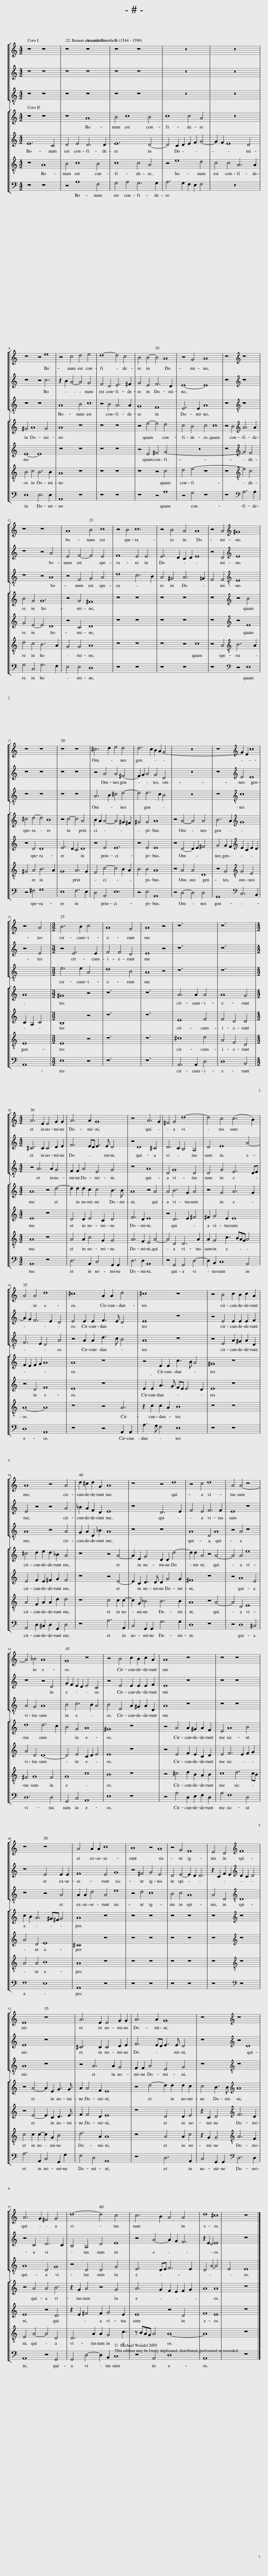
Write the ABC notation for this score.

X:1
%%score [ 1 2 3 ] [ 4 5 6 7 ]
L:1/8
M:4/2
I:linebreak $
K:C
V:1 treble
V:2 treble
V:3 treble-8
V:4 treble
V:5 treble
V:6 treble-8
V:7 bass
V:1
 z8 z8 | z8 z8 | z8 z8 | z16 | z16 |$ %5
 z8 z4 e8 | z4 c4 d4 e4 | d8- d4 c4 | B4 B4- B4 A8 | z4 G4 A8 | %10
 z8[K:treble] z8 |$ z8 z8 | A8 B4 c8 | z4 B4 c12 | z4 B4 A4 A8 | %15
 z4 A4[K:treble] ^G8 |$ z8 z8 | z8 z8 | ^c6 d2 e4 d4 | d6 c2 B2 A2 G4- | %20
 z16 | z8[K:treble] G2 E2 c8 |$ z4 A4 |[M:3/2] B6 B2 c4 | A8 G4 | %25
 A8 z4 | z12 | z12 |$[M:4/2] A6 E2 E4 G2 G2 | A6 A2 G8 | %30
 z8 A6 G2 | ^F4 G4 d8- | d4 c4 (c6 B2) |$ A4 A4 d8 | ^c8 A2 A2 d4 | %35
 ^c8 z8 | z4 B4 c2 B2 c2 A2 |$ A8 z4 A4 | d2 ^c2 d2 G2 A8 | z8 z4 d8 | %40
 z4 c4 d8 | A4 A4- z8 |$ A4 _B4 A8 | G8 z8 | z4 B4 c2 B2 c2 A2 | %45
 A8 z8 | z8 z8 |$ z8 z8 | A4 A2 A2 c8 | B8 z4 A8 | %50
 z4 G4 F8 | E4 D4[K:treble] F8 |$ E8 z8 | A6 E2 E4 G2 G2 | A6 A2 G8 | %55
 z8[K:treble] z8 |$ A6 G2 ^F4 G4 | d8- d4 c4 | c6 B2 A4 A4 | d8 ^c8 | %60
 z8 |] %61
V:2
 z8 z8 | z8 z8 | z8 z8 | z16 | z16 |$ %5
 z8 z4 c6 | z2 B2 A4- A4 G4 | F4 D4 E6 ^F2 | G4 E4 F6 D2 | E8- E8 | %10
 z8[K:treble] z8 |$ z8 z4 A4 | E4 F4- F4 E4 | F8 E4 E4 | E6 D2 C2 D2 E8 | %15
 z4 D4[K:treble] E8 |$ z8 z8 | z8 z8 | z4 A4 A4 ^F4- | F2 G2 A4 G4 D4 | %20
 z16 | z8[K:treble] E4 E8 |$ z4 E4 |[M:3/2] z4 E6 E2 | F4 F4 D4 | %25
 E8 z4 | z12 | z12 |$[M:4/2] ^C6 C2 C4 D2 E2 | F6 ED E3 E D4 | %30
 z4 D8 ^C4 | D6 C2 B,4 A,4 | D4 E8 A4- |$ A2 G2 F6 E2 D4 | E4 E2 E2 F3 E D4 | %35
 E8 z8 | z4 E4 E2 E2 E2 F2 |$ E4 z4 z4 A4 | _B2 A2 F2 D2 E8 | z8 D6 E2 | %40
 F4 E4 F6 F2 | E8 z8 |$ z8 z4 D4 | G2 F2 E2 D2 E4 C4 | z4 E4 E2 E2 E2 F2 | %45
 E8 z8 | z8 z8 |$ z8 E4 E2 E2 | F8 E4 G8 | z4 ^F4 G4 E4 | %50
 D4 E4- E2 D2 D6 | z2 C2 F2 E2[K:treble] D2 C2 D4 |$ E8 z8 | ^C6 C2 C4 D2 E2 | F6 ED E3 E D4 | %55
 z8[K:treble] z4 D8 |$ z4 C4 D6 C2 | B,4 A,4 D4 E8 | z4 A4- A2 G2 F6 | z2 E2 D4 E8 | %60
 z8 |] %61
V:3
 z8 z8 | z8 z8 | z8 z8 | z16 | z16 |$ %5
 z8 z8 | A8 B4 c8 | z4 B4 A6 A2 | G8 F8 | E6 E2 A8 | %10
 z8[K:treble-8] z8 |$ z8 z4 A8 | z4 F4 G4 A4 | d8 c6 B2 | A4 ^G4 A6 =G2 | %15
 F4 F4[K:treble-8] E8 |$ z8 z8 | z8 z8 | A6 B2 ^c4 d4- | d4 d6 c2 B4 | %20
 z16 | z8[K:treble-8] c8 |$ x4 x4 |[M:3/2] e6 e2 A4 | d8 B4 | %25
 A8 z4 | z12 | z12 |$[M:4/2] z4 A6 A2 G4 | F2 F2 A4 E4 G4 | %30
 z8 A8 | D4 G8 D4 | D4 G4 E6 DE |$ F6 E2 D4 A4 | z4 A2 A2 d3 c B4 | %35
 A8 z8 | z4 E4 A2 ^G2 A2 D2 |$ A8 z4 A4 | G2 A2 D2 _B2 A8 | z8 z8 | %40
 A8 D4 A8 | z4 A4 z8 |$ A4 G4 A8 | B4 c6 B2 A4 | B4 E4 A2 ^G2 A2 D2 | %45
 A8 z8 | z8 z8 |$ z8 z4 A4 | A2 A2 d4 A4 e8 | z4 d4 c8 | %50
 B4 c4 A8 | A4 D4[K:treble-8] D8 |$ A8 z8 | z4 A6 A2 G4 | F2 F2 A4 E4 G4 | %55
 z8[K:treble-8] z8 |$ A8 D4 G8 | z4 D4 D4 G4 | E6 DE F6 E2 | D4 A4- A4 E4 | %60
 E8 |] %61
V:4
 z8 z8 | z8 A8 | B4 c8 B4 | c8 c4 A4 | z16 |$ %5
 ^G4 A8 G4 | A8 z8 | z8 z8 | z4 e4- e4 d4 | c4 B4 c4 c8 | %10
 z4 B4[K:treble] A6 A2 |$ B4 G4 G12 | z4 G4 ^F8 | z8 z8 | z8 z8 | %15
 z8[K:treble] z4 B4 |$ ^c4 d4- d4 B8 | z4 c4- c4 A4 | B2 A2 A4- A4 ^G2 ^F2 | ^G4 G4 A8 | %20
 z4 A4- A4 A4 | B6 A2[K:treble] G8 |$ A8 |[M:3/2] ^G8 z4 | z12 | %25
 z12 | A6 A2 A4 | A8 G4 |$[M:4/2] A8 z4 d4- | d2 d2 d2 c2 c4 B3 B | %30
 A8 z4 A4 | A4 B6 G2 A4 | z4 G4 A6 G2 |$ F2 E2 F2 G2 A8 | A8 z8 | %35
 z4 E2 E2 c3 B A4 | ^G8 z8 |$ ^c4 d2 e2 d2 _B2 A4 | z8 z4 A4- | A2 E2 G4 D2 D2 d4- | %40
 d2 d2 A4 z4 A4- | A4 A4 e8 |$ d8 d6 c2 | B4 G4 A8 | ^G8 z8 | %45
 z4 A4 A2 ^G2 A2 F2 | E4 A8 B4 |$ c2 B2 A6 ^G^F G4 | A8 z8 | z8 z8 | %50
 z8 z8 | z8[K:treble] z8 |$ z4 A4- A2 E2 G3 G | A2 A4 F2 E8 | z4 d4- d2 d2 d2 c2 | %55
 c4 B3 B[K:treble] A8 |$ z4 A4 A4 B6 | z2 G2 A4 z4 G4 | A6 G2 F2 E2 F2 G2 | A8 A8 | %60
 z8 |] %61
V:5
 E12 C4 | D4 E4 D6 D2 | E12 D4- | D4 C2 D2 E2 F2 G4- | G2 F2 E8 D4 |$ %5
 E8- E8 | z8 z8 | z8 z8 | z4 E4 ^F4 G4- | z16 | %10
 z8[K:treble] G4 F4 |$ G4 E4- E4 D8 | z4 C4 D8 | z8 z8 | z8 z8 | %15
 z8[K:treble] z4 E8 |$ z4 D4 D8 | E6 D2 C4 D8 | z4 E4 E12 | z4 E4 E8 | %20
 z4 D4- D2 E2 ^F4 | G4 G2 F2[K:treble] E2 C2 E2 D2 |$ C2 A,2 C4 |[M:3/2] B,8 z4 | z12 | %25
 z12 | E8 F4 | F4 D4 D4 |$[M:4/2] E8 z8 | D4 D2 E4 C2 D4 | %30
 F6 D2 E8 | z4 D6 E2 ^F4 | ^F2 G4 E2 E8 |$ z4 D4 F8 | E8 z8 | %35
 E2 E2 A3 G FE E4 D2 | E8 z8 |$ E4 F2 E2 ^F2 G2 F4 | z8 z4 E4- | E2 C2 D3 D D2 G4 G2 | %40
 ^F8 z8 | z4 A8 E4 |$ A4 D4 D8- | D4 E4 C2 D2 E4 | E8 z8 | %45
 z4 E4 F2 E2 C2 D2 | E4 F6 E2 F2 G2 |$ A4 D4 E8 | ^C8 z8 | z8 z8 | %50
 z8 z8 | z8[K:treble] z8 |$ z4 E4- E2 C2 D3 E | F2 F4 D2 E8 | z8 D4 D2 E4 | %55
 z2 C2 D4[K:treble] F6 D2 |$ E8 z4 D6 | z2 E2 ^F4 F2 G4 E2 | E8 z4 D4 | F8 E8 | %60
 z8 |] %61
V:6
 z8 A8 | B4 c8 B4 | c8 c4 A4 | z4 e8 d4 | c4 c4 A6 A2 |$ %5
 B4 c4 B6 B2 | A8 z8 | z8 z8 | z8 z4 c4 | d4 e4- z8 | %10
 z8[K:treble-8] e4 c4 |$ d4 c4 B6 A2 | G4 G4 A8 | z8 z8 | z8 z4 c8 | %15
 z4 A4[K:treble-8] B6 A2 |$ ^G4 A4 B6 A2 | G8 A6 G2 | F4 c4- c4 B2 A2 | B4 B4 A8 | %20
 z4 A4 A4 D8 | z4 G4[K:treble-8] G4 E4 |$ E8 |[M:3/2] E8 z4 | z12 | %25
 z12 | ^c8 d4 | A4 F4 D4 |$[M:4/2] A8 z8 | A4 A2 c4 G2 G4 | %30
 A6 F2 E4 A4- | A4 D4 D6 A2 | A2 G4 c3 BAG A4 |$ A8- A8 | z8 z4 A6 | %35
 z2 c2 c2 A2 B8 | z8 z8 |$ A4 F2 A2 A2 d2 d4 | z8 c4 c2 c2- | c2 G2 _B4 B6 B2 | %40
 A8 z4 A4- | A4 D4 E8 |$ ^F4 G8 F4 | G8 c8 | B8 z8 | %45
 z4 ^c4 d2 B2 A2 B2 | c8 d6 cB |$ A4 A4 B8 | A8 z8 | z8 z8 | %50
 z8 z8 | z8[K:treble-8] z8 |$ c4 c2 c2- c2 G2 B4 | d6 A2 A8 | z8 A4 A2 c4 | %55
 z2 G2 G4[K:treble-8] A6 F2 |$ E4 A4- A4 D4 | D6 A2 A2 G4 c3 | z BAG A4 A8- | A8 | %60
 z8 |] %61
V:7
 z8 z8 | z4 A,8 F,4 | G,4 A,4 G,6 G,2 | A,6 G,2 F,2 E,2 F,4 | z16 |$ %5
 E,8 E,6 E,2 | A,,8 z8 | z8 z8 | z8 z4 A,8 | z4 G,4 z8 | %10
 z8[K:bass] A,6 A,2 |$ G,4 C,4 G,6 F,2 | E,4 E,4 D,8 | z8 z8 | z8 z8 | %15
 z8[K:bass] z4 E,8 |$ z4 ^F,4 G,8 | E,8 F,6 E,2 | D,4 A,,4 E,12 | z4 E,4 A,,8 | %20
 z4 D,4- D,4 D,4 | G,,8[K:bass] C,6 B,,2 |$ A,,8 |[M:3/2] E,8 z4 | z12 | %25
 z12 | A,,6 A,,2 D,4 | D,8 B,,4 |$[M:4/2] A,,8 z8 | D,6 A,,2 C,4 G,,2 G,,2 | %30
 D,6 D,2 A,,8 | z4 G,,4 G,,4 D,4- | D,2 B,,2 C,8 A,,4 |$ D,8 A,,8 | z8 z4 A,,2 A,,2 | %35
 A,3 G, F,4 E,8 | z8 z8 |$ A,,4 D,2 ^C,2 D,2 G,,2 D,4 | z8 A,6 A,,2 | C,4 G,,2 G,,2 G,6 G,2 | %40
 D,8 z8 | z4 D,8 ^C,4 |$ D,12 D,4 | G,,4 C,4 A,,8 | E,8 z8 | %45
 z4 A,4 D,2 E,2 F,2 D,2 | A,4 F,8 D,4 |$ F,8 E,8 | A,,8 z8 | z8 z8 | %50
 z8 z8 | z8[K:bass] z8 |$ A,6 A,,2 C,4 G,,2 G,2 | F,4 D,4 A,,8 | z8 D,6 A,,2 | %55
 C,4 G,,2 G,,2[K:bass] D,6 D,2 |$ A,,8 z4 G,,4 | G,,4 D,4- D,2 B,,2 C,8 | z4 A,,4 D,8 | A,,8 | %60
 z8 |] %61
